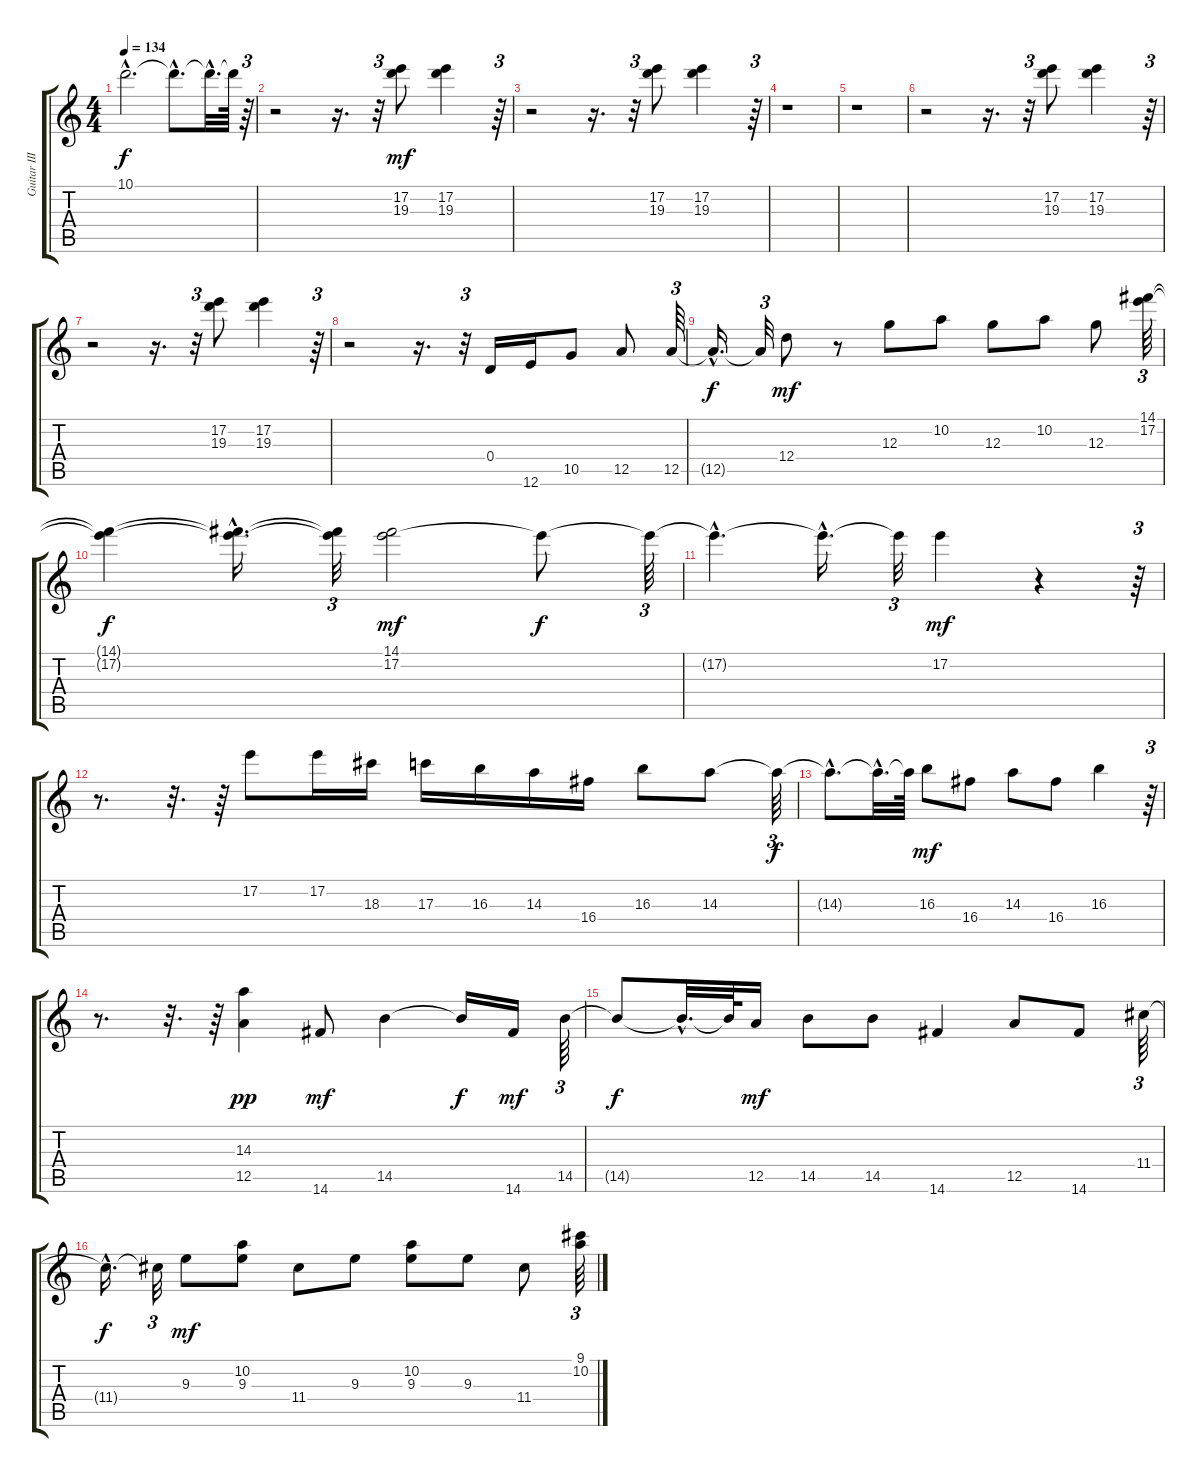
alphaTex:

\track ("Guitar III" "Guitar III") {instrument distortionguitar}
\staff {score tabs}
\tuning (E4 B3 G3 D3 A2 E2) {hide}
\ts (4 4)
\tempo 134
\clef g2
\ks c
10.1{hac t}.2{d dy f} 10.1{hac t}.8{d} 10.1{hac t}.32{d} 10.1{t}.64 r.64{tu (3 2)} |
r.2 r.16{d} r.32{tu (3 2)} (17.2 19.3).8{dy mf} (17.2 19.3).4 r.64{tu (3 2)} |
r.2 r.16{d} r.32{tu (3 2)} (17.2 19.3).8 (17.2 19.3).4 r.64{tu (3 2)} |
r.1 |
r.1 |
r.2 r.16{d} r.32{tu (3 2)} (17.2 19.3).8 (17.2 19.3).4 r.64{tu (3 2)} |
r.2 r.16{d} r.32{tu (3 2)} (17.2 19.3).8 (17.2 19.3).4 r.64{tu (3 2)} |
r.2 r.16{d} r.32{tu (3 2)} 0.4.16 12.6.16 10.5.8 12.5.8 12.5.64{tu (3 2)} |
12.5{hac t}.16{d dy f} 12.5{t}.32{tu (3 2)} 12.4.8{dy mf} r.8 12.3.8 10.2.8 12.3.8 10.2.8 12.3.8 (14.1 17.2).64{tu (3 2)} |
(14.1{t} 17.2{t}).4{dy f} (14.1{hac t} 17.2{hac t}).16{d} (14.1{t} 17.2{t}).32{tu (3 2)} (14.1 17.2).2{dy mf} 17.2{t}.8{dy f} 17.2{t}.64{tu (3 2)} |
17.2{hac t}.4{d} 17.2{hac t}.16{d} 17.2{t}.32{tu (3 2)} 17.2.4{dy mf} r.4 r.64{tu (3 2)} |
r.8{d} r.32{d} r.64 17.2.8 17.2.16 18.3.16 17.3.16 16.3.16 14.3.16 16.4.16 16.3.8 14.3.8 14.3{t}.64{tu (3 2) dy f} |
14.3{hac t}.8{d} 14.3{hac t}.32{d} 14.3{t}.64 16.3.8{dy mf} 16.4.8 14.3.8 16.4.8 16.3.4 r.64{tu (3 2)} |
r.8{d} r.32{d} r.64 (14.3 12.5).4{dy pp} 14.6.8{dy mf} 14.5.4 14.5{t}.16{dy f} 14.6.16{dy mf} 14.5.64{tu (3 2)} |
14.5{t}.8{dy f} 14.5{hac t}.32{d} 14.5{t}.64 12.5.16{dy mf} 14.5.8 14.5.8 14.6.4 12.5.8 14.6.8 11.4.64{tu (3 2)} |
11.4{hac t}.16{d dy f} 11.4{t}.32{tu (3 2)} 9.3.8{dy mf} (10.2 9.3).8 11.4.8 9.3.8 (10.2 9.3).8 9.3.8 11.4.8 (9.1 10.2).64{tu (3 2)}
